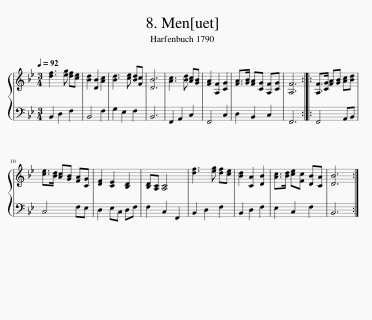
X:1
%%score { 1 | 2 }
L:1/8
Q:1/4=92
M:3/4
I:linebreak $
K:Bb
V:1 treble
V:2 bass
V:1
 [df]3 [eg] [df][ce] | [Bd]2 [DB]2 [Ac]2 | [Bd]3 [ce] [Bd][Fc] | [DB]6 | [Ac]3 [Bd] [Ac][GB] | %5
 [FA]2 [A,F]2 [CG]2 | [FA]>[GB] [FA][CG] [A,F][CG] | [A,F]6 :: [A,F]>[CG] [FA][GB] [Ac][Bd] |$ [ce]>[Bd] [Ac][GB] [FA][CG] | %10
 [DF]2 [CE]2 [B,D]2 | [B,D][A,C] [A,C]4 | [df]3 [eg] [df][ce] | [Bd]2 [CA]2 [DB]2 | [Ac]>[Bd] [ce][Fc] [DB][CA] | %15
 [DB]6 :| %16
V:2
 B,,2 D,2 F,2 | B,,4 F,2 | G,2 E,2 F,2 | B,,6 | F,,2 A,,2 C,2 | %5
 F,,4 C,2 | D,2 B,,2 C,2 | F,,6 :: F,,4 A,,B,, |$ C,4 F,E, | %10
 D,2 E,C, D,F, | F,2 C,2 F,,2 | B,,2 D,2 F,2 | B,,2 D,2 F,2 | E,2 C,2 F,2 | %15
 B,,6 :| %16
